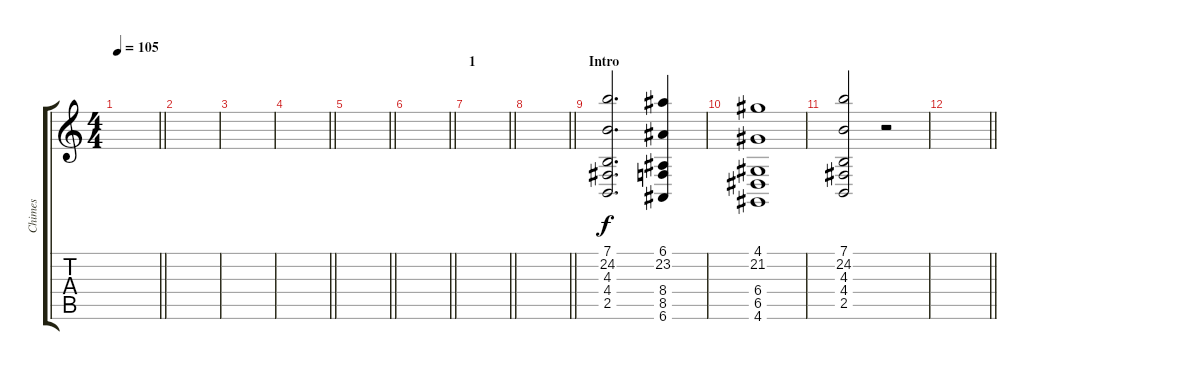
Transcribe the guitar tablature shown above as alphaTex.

\track ("Chimes" "Chimes") {instrument vibraphone}
\staff {score tabs}
\tuning (E4 B3 G3 D3 A2 E2) {hide}
\ts (4 4)
\tempo 105
\clef g2
\barLineRight lightlight
\ks c
|
|
|
\barLineRight lightlight
|
\barLineRight lightlight
|
\barLineRight lightlight
|
\section ("" "1")
\barLineRight lightlight
|
\barLineRight lightlight
|
\section ("" "Intro")
(7.1 24.2 4.3 4.4 2.5).2{d} (6.1 23.2 8.4 8.5 6.6).4 |
(4.1 21.2 6.4 6.5 4.6).1 |
(7.1 24.2 4.3 4.4 2.5).2 r.2 |
\barLineRight lightlight
